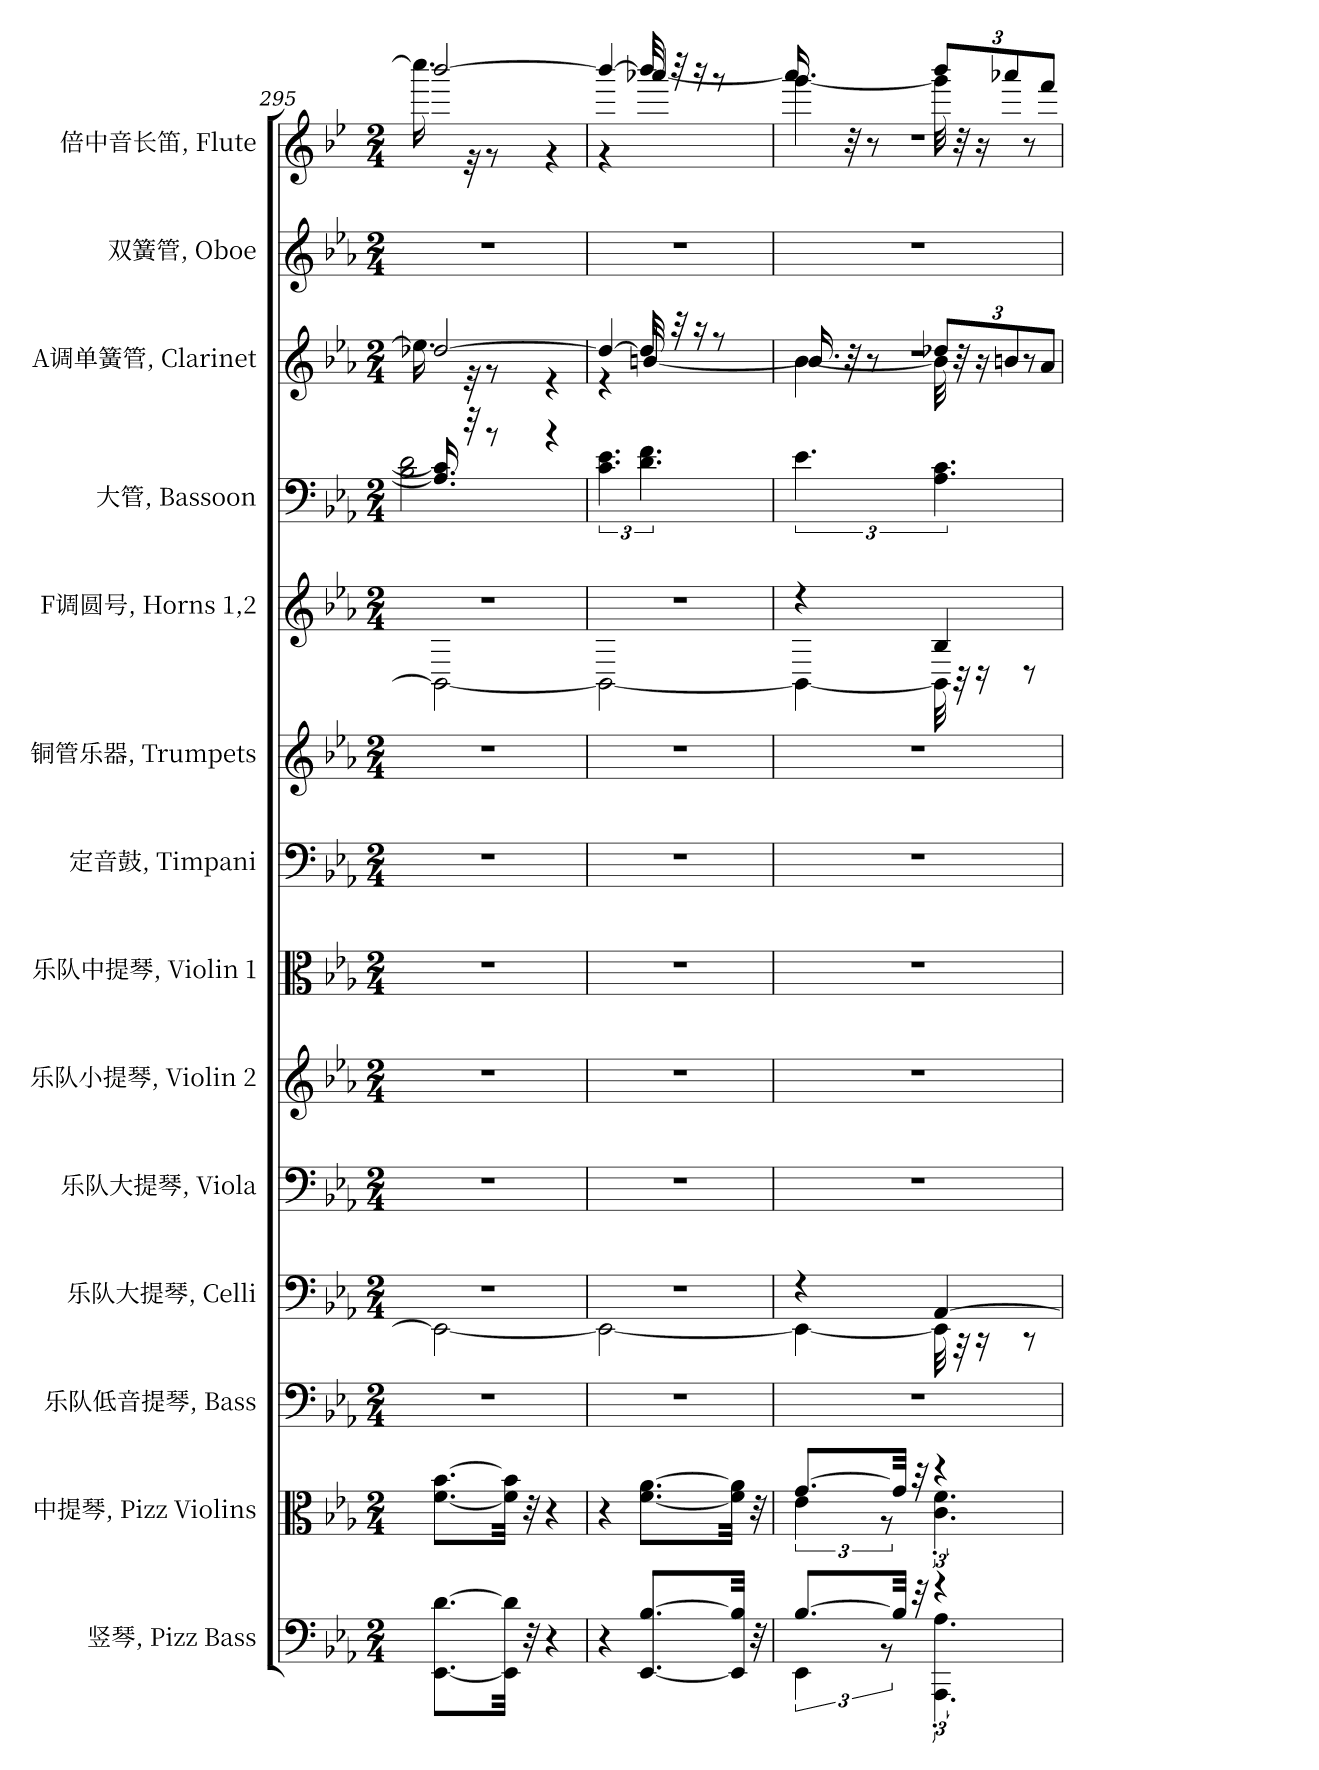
**kern	**kern	**kern	**kern	**kern	**kern	**kern	**kern	**kern	**kern	**kern	**kern	**kern	**kern
*part14	*part13	*part12	*part11	*part10	*part9	*part8	*part7	*part6	*part5	*part4	*part3	*part2	*part1
*staff14	*staff13	*staff12	*staff11	*staff10	*staff9	*staff8	*staff7	*staff6	*staff5	*staff4	*staff3	*staff2	*staff1
*I"竖琴, Pizz Bass	*I"中提琴, Pizz Violins	*I"乐队低音提琴, Bass	*I"乐队大提琴, Celli	*I"乐队大提琴, Viola	*I"乐队小提琴, Violin 2	*I"乐队中提琴, Violin 1	*I"定音鼓, Timpani	*I"铜管乐器, Trumpets	*I"F调圆号, Horns 1,2	*I"大管, Bassoon	*I"A调单簧管, Clarinet	*I"双簧管, Oboe	*I"倍中音长笛, Flute
*	*	*	*	*	*	*	*I'Timp.	*	*I'F Hn.	*I'Bsn.	*I'A Cl.	*I'Ob.	*
*clefF4	*clefC3	*clefF4	*clefF4	*clefF4	*clefG2	*clefC3	*clefF4	*clefG2	*clefG2	*clefF4	*clefG2	*clefG2	*clefG2
*	*	*ITrd7c12	*	*	*	*	*	*	*ITrd4c7	*	*ITrd2c3	*	*ITrd10c17
*k[b-e-a-]	*k[b-e-a-]	*k[b-e-a-]	*k[b-e-a-]	*k[b-e-a-]	*k[b-e-a-]	*k[b-e-a-]	*k[b-e-a-]	*k[b-e-a-]	*k[b-e-a-d-]	*k[b-e-a-]	*k[]	*k[b-e-a-]	*k[b-e-]
*M2/4	*M2/4	*M2/4	*M2/4	*M2/4	*M2/4	*M2/4	*M2/4	*M2/4	*M2/4	*M2/4	*M2/4	*M2/4	*M2/4
=295	=295	=295	=295	=295	=295	=295	=295	=295	=295	=295	=295	=295	=295
*	*	*	*^	*	*	*	*	*	*^	*^	*^	*	*^
[8.EE-\ [8.d\L	[8.f\ [8.b-\L	2r	2r	2EE-\_	2r	2r	2r	2r	2r	2r	2EE-\_	16.A-/] 16.c/]	2B-\ 2d\	[2b-X/	16.cc\]	2r	[2bb-/	16.ccc\]
.	.	.	.	.	.	.	.	.	.	.	.	32r	.	.	32r	.	.	32r
.	.	.	.	.	.	.	.	.	.	.	.	8r	.	.	8r	.	.	8r
32EE-\] 32d\]Jkk	32f\] 32b-\]Jkk	.	.	.	.	.	.	.	.	.	.	.	.	.	.	.	.	.
32r	32r	.	.	.	.	.	.	.	.	.	.	.	.	.	.	.	.	.
4r	4r	.	.	.	.	.	.	.	.	.	.	4r	.	.	4r	.	.	4r
*	*	*	*	*	*	*	*	*	*	*	*	*v	*v	*	*	*	*	*
=296	=296	=296	=296	=296	=296	=296	=296	=296	=296	=296	=296	=296	=296	=296	=296	=296	=296
4r	4r	2r	2r	2EE-\_	2r	2r	2r	2r	2r	2r	2EE-\_	6.c\ 6.e-\	4b-/_	4r	2r	4bb-/_	4r
[8.EE-/ [8.B-/L	[8.f\ [8.a-\L	.	.	.	.	.	.	.	.	.	.	6.d\ 6.f\	32b-/]	[4g#X/	.	32bb-/]	[4aa-X/
.	.	.	.	.	.	.	.	.	.	.	.	.	32r	.	.	32r	.
.	.	.	.	.	.	.	.	.	.	.	.	.	16r	.	.	16r	.
.	.	.	.	.	.	.	.	.	.	.	.	.	8r	.	.	8r	.
32EE-/] 32B-/]Jkk	32f\] 32a-\]Jkk	.	.	.	.	.	.	.	.	.	.	.	.	.	.	.	.
32r	32r	.	.	.	.	.	.	.	.	.	.	.	.	.	.	.	.
*	*	*	*	*	*	*	*	*	*	*	*	*	*v	*v	*	*v	*v
!!LO:PB:g=z
=297	=297	=297	=297	=297	=297	=297	=297	=297	=297	=297	=297	=297	=297	=297	=297
*	*	*	*	*	*	*	*	*	*	*	*	*	*	*	*MM53
*^	*^	*	*	*	*	*	*	*	*	*	*	*	*^	*	*^
*	*	*	*	*	*	*	*	*	*	*	*	*	*	*	*	*^	*	*	*^
[8.B-/L	6EE-\	[8.g/L	6e-\	2r	4r	4EE-\_	2r	2r	2r	2r	2r	4r	4EE-\_	6.e-\	2r	[4g\	16.g#/]	2r	2r	[4gg\	16.aa-/]
.	.	.	.	.	.	.	.	.	.	.	.	.	.	.	.	.	32r	.	.	.	32r
.	.	.	.	.	.	.	.	.	.	.	.	.	.	.	.	.	8r	.	.	.	8r
.	12r	.	12r	.	.	.	.	.	.	.	.	.	.	.	.	.	.	.	.	.	.
32B-/Jkk]	.	32g/Jkk]	.	.	.	.	.	.	.	.	.	.	.	.	.	.	.	.	.	.	.
32r	.	32r	.	.	.	.	.	.	.	.	.	.	.	.	.	.	.	.	.	.	.
*	*	*	*	*	*	*	*	*	*	*	*	*	*	*	*	*	*Xbrackettup	*	*	*	*Xbrackettup
4r	6.AAA-\' 6.A-\'	4r	6.c\' 6.f\'	.	[4AA-/	32EE-\]	.	.	.	.	.	4E-/	32EE-\]	6.A-\ 6.c\	.	32g\]	12b-X/L	.	.	32gg\]	12bb-/L
.	.	.	.	.	.	32r	.	.	.	.	.	.	32r	.	.	32r	.	.	.	32r	.
.	.	.	.	.	.	16r	.	.	.	.	.	.	16r	.	.	16r	.	.	.	16r	.
.	.	.	.	.	.	.	.	.	.	.	.	.	.	.	.	.	12g#X/	.	.	.	12aa-X/
.	.	.	.	.	.	8r	.	.	.	.	.	.	8r	.	.	8r	.	.	.	8r	.
.	.	.	.	.	.	.	.	.	.	.	.	.	.	.	.	.	12f/J	.	.	.	12ff/J
*v	*v	*	*	*	*v	*v	*	*	*	*	*	*v	*v	*	*v	*v	*v	*	*v	*v	*v
*	*v	*v	*	*	*	*	*	*	*	*	*	*	*	*
=	=	=	=	=	=	=	=	=	=	=	=	=	=
*-	*-	*-	*-	*-	*-	*-	*-	*-	*-	*-	*-	*-	*-
